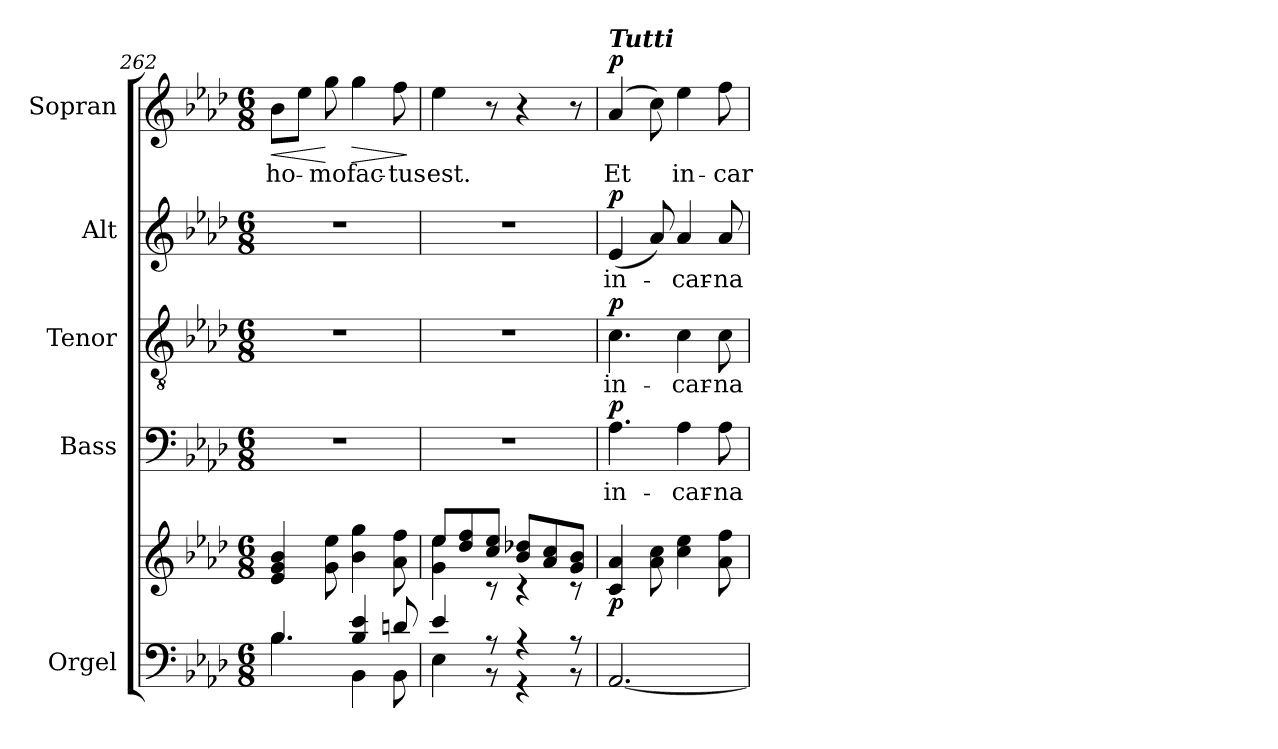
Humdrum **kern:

**kern	**kern	**dynam	**kern	**text	**dynam	**kern	**text	**dynam	**kern	**text	**dynam	**kern	**text	**dynam
*part5	*part5	*part5	*part4	*part4	*part4	*part3	*part3	*part3	*part2	*part2	*part2	*part1	*part1	*part1
*staff6	*staff5	*staff5/6	*staff4	*staff4	*staff4	*staff3	*staff3	*staff3	*staff2	*staff2	*staff2	*staff1	*staff1	*staff1
*I"Orgel	*	*	*I"Bass	*	*	*I"Tenor	*	*	*I"Alt	*	*	*I"Sopran	*	*
*I'Org.	*	*	*I'B.	*	*	*I'T.	*	*	*I'A.	*	*	*I'S.	*	*
*clefF4	*clefG2	*	*clefF4	*	*	*clefGv2	*	*	*clefG2	*	*	*clefG2	*	*
*k[b-e-a-d-]	*k[b-e-a-d-]	*	*k[b-e-a-d-]	*	*	*k[b-e-a-d-]	*	*	*k[b-e-a-d-]	*	*	*k[b-e-a-d-]	*	*
*A-:	*A-:	*	*A-:	*	*	*A-:	*	*	*A-:	*	*	*A-:	*	*
*M6/8	*M6/8	*	*M6/8	*	*	*M6/8	*	*	*M6/8	*	*	*M6/8	*	*
=262	=262	=262	=262	=262	=262	=262	=262	=262	=262	=262	=262	=262	=262	=262
*^	*	*	*	*	*	*	*	*	*	*	*	*	*	*
!	!	!	!	!	!	!	!	!	!	!	!	!	!	!LO:LY:b	!LO:HP:b
4.B-/	4.B-\	4e-/ 4g/ 4b-/	.	2.r	.	.	2.r	.	.	2.r	.	.	8b-\L	ho-	<
.	.	.	.	.	.	.	.	.	.	.	.	.	8ee-\J	.	.
!	!	!	!	!	!	!	!	!	!	!	!	!	!	!LO:LY:b	!
.	.	8g\ 8ee-\	.	.	.	.	.	.	.	.	.	.	8gg\	-mo	[
!	!	!	!	!	!	!	!	!	!	!	!	!	!	!LO:LY:b	!LO:HP:b
4B-/ 4e-/	4BB-\	4b-\ 4gg\	.	.	.	.	.	.	.	.	.	.	4gg\	fac-	>
!	!	!	!	!	!	!	!	!	!	!	!	!	!	!LO:LY:b	!
8dn/	8BB-\	8a-\ 8ff\	.	.	.	.	.	.	.	.	.	.	8ff\	-tus	.
*v	*v	*	*	*	*	*	*	*	*	*	*	*	*	*	*
.	.	.	.	.	.	.	.	.	.	.	.	.	.	]
=263	=263	=263	=263	=263	=263	=263	=263	=263	=263	=263	=263	=263	=263	=263
*^	*^	*	*	*	*	*	*	*	*	*	*	*	*	*
!	!	!	!	!	!	!	!	!	!	!	!	!	!	!	!LO:LY:b	!
4e-/	4E-\	8ee-/L	4g\ 4ee-\	.	2.r	.	.	2.r	.	.	2.r	.	.	4ee-\	est.	.
.	.	8dd-/ 8ff/	.	.	.	.	.	.	.	.	.	.	.	.	.	.
8r	8r	8cc/ 8ee-/J	8rc	.	.	.	.	.	.	.	.	.	.	8r	.	.
4r	4r	8b-/ 8dd-X/L	4rc	.	.	.	.	.	.	.	.	.	.	4r	.	.
.	.	8a-/ 8cc/	.	.	.	.	.	.	.	.	.	.	.	.	.	.
8r	8r	8g/ 8b-/J	8rc	.	.	.	.	.	.	.	.	.	.	8r	.	.
=264	=264	=264	=264	=264	=264	=264	=264	=264	=264	=264	=264	=264	=264	=264	=264	=264
!	!	!	!	!	!	!	!	!	!	!	!	!	!	!LO:TX:a:Bi:t=Tutti	!	!
!	!	!	!	!LO:DY:b	!	!LO:LY:b	!LO:DY:a	!	!LO:LY:b	!LO:DY:a	!	!LO:LY:b	!LO:DY:a	!	!LO:LY:b	!LO:DY:a
*v	*v	*	*	*	*	*	*	*	*	*	*	*	*	*	*	*
*	*v	*v	*	*	*	*	*	*	*	*	*	*	*	*	*
[2.AA-/	4c/ 4a-/	p	4.A-\	in-	p	4.c\	in-	p	(<4e-/	in-	p	(4a-/	Et	p
.	8a-\ 8cc\	.	.	.	.	.	.	.	8a-/)	.	.	8cc\)	.	.
!	!	!	!	!LO:LY:b	!	!	!LO:LY:b	!	!	!LO:LY:b	!	!	!LO:LY:b	!
.	4cc\ 4ee-\	.	4A-\	-car-	.	4c\	-car-	.	4a-/	-car-	.	4ee-\	in-	.
!	!	!	!	!LO:LY:b	!	!	!LO:LY:b	!	!	!LO:LY:b	!	!	!LO:LY:b	!
.	8a-\ 8ff\	.	8A-\	-na-	.	8c\	-na-	.	8a-/	-na-	.	8ff\	-car-	.
=	=	=	=	=	=	=	=	=	=	=	=	=	=	=
*-	*-	*-	*-	*-	*-	*-	*-	*-	*-	*-	*-	*-	*-	*-
